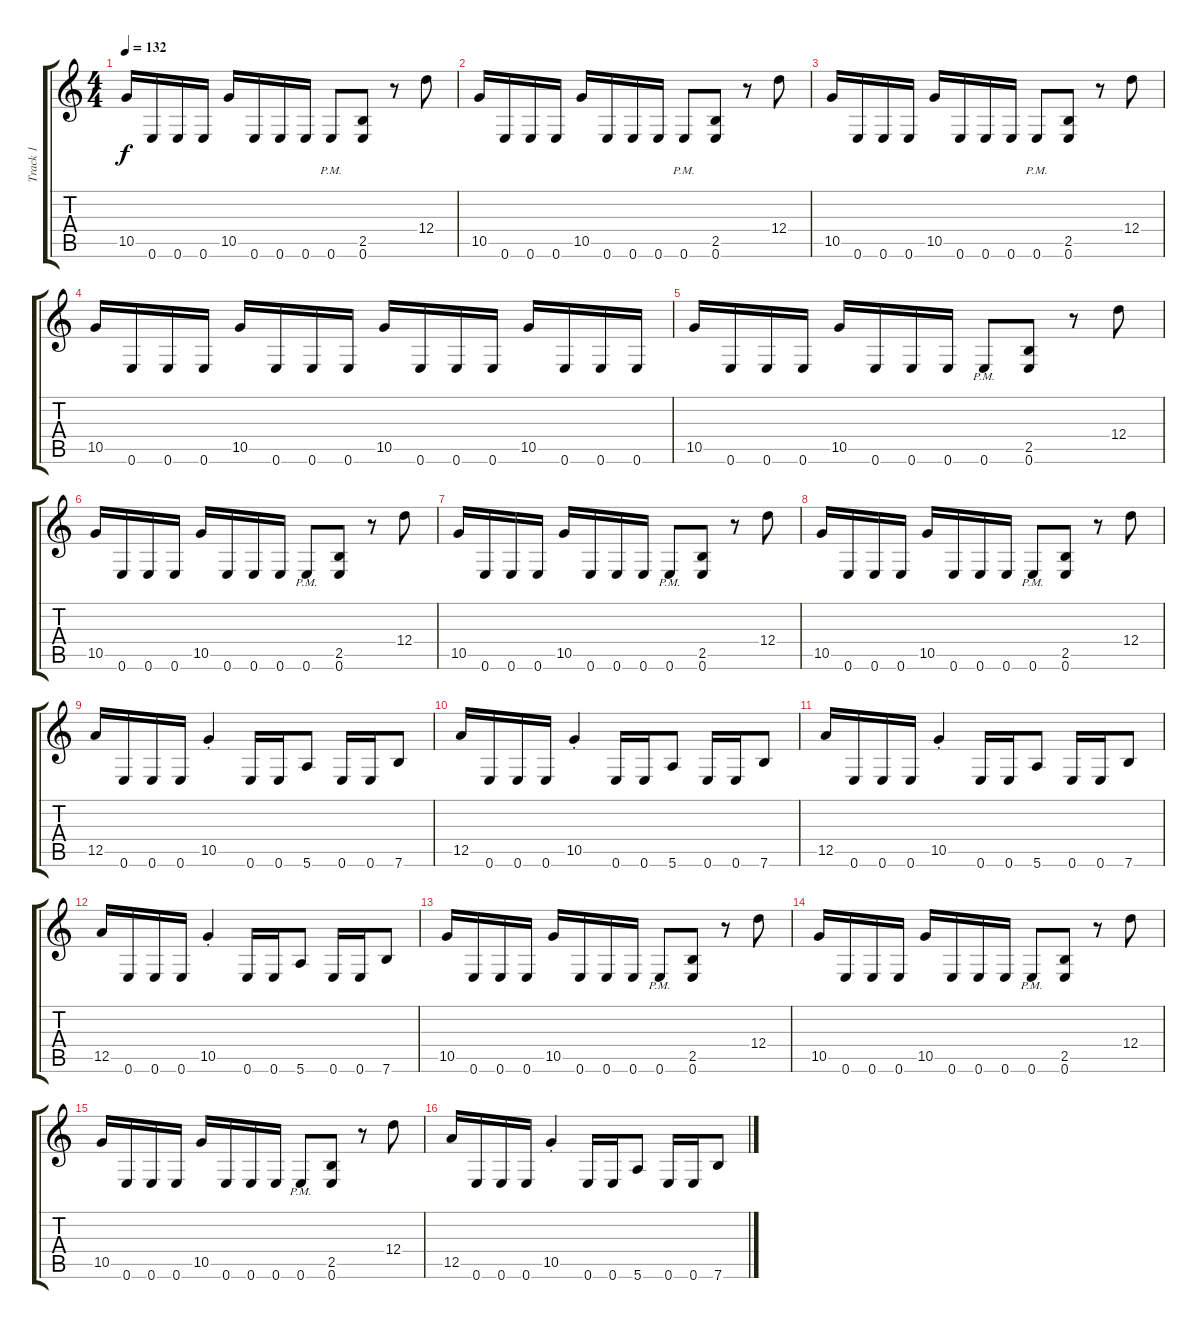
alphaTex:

\track ("Track 1" "Track 1") {instrument distortionguitar}
\staff {score tabs}
\tuning (E4 B3 G3 D3 A2 E2) {hide}
\ts (4 4)
\tempo 132
\clef g2
\ks c
10.5.16{dy f instrument distortionguitar} 0.6.16 0.6.16 0.6.16 10.5.16 0.6.16 0.6.16 0.6.16 0.6{pm}.8 (2.5 0.6).8 r.8 12.4.8 |
10.5.16 0.6.16 0.6.16 0.6.16 10.5.16 0.6.16 0.6.16 0.6.16 0.6{pm}.8 (2.5 0.6).8 r.8 12.4.8 |
10.5.16 0.6.16 0.6.16 0.6.16 10.5.16 0.6.16 0.6.16 0.6.16 0.6{pm}.8 (2.5 0.6).8 r.8 12.4.8 |
10.5.16 0.6.16 0.6.16 0.6.16 10.5.16 0.6.16 0.6.16 0.6.16 10.5.16 0.6.16 0.6.16 0.6.16 10.5.16 0.6.16 0.6.16 0.6.16 |
10.5.16 0.6.16 0.6.16 0.6.16 10.5.16 0.6.16 0.6.16 0.6.16 0.6{pm}.8 (2.5 0.6).8 r.8 12.4.8 |
10.5.16 0.6.16 0.6.16 0.6.16 10.5.16 0.6.16 0.6.16 0.6.16 0.6{pm}.8 (2.5 0.6).8 r.8 12.4.8 |
10.5.16 0.6.16 0.6.16 0.6.16 10.5.16 0.6.16 0.6.16 0.6.16 0.6{pm}.8 (2.5 0.6).8 r.8 12.4.8 |
10.5.16 0.6.16 0.6.16 0.6.16 10.5.16 0.6.16 0.6.16 0.6.16 0.6{pm}.8 (2.5 0.6).8 r.8 12.4.8 |
12.5.16 0.6.16 0.6.16 0.6.16 10.5{st}.4 0.6.16 0.6.16 5.6.8 0.6.16 0.6.16 7.6.8 |
12.5.16 0.6.16 0.6.16 0.6.16 10.5{st}.4 0.6.16 0.6.16 5.6.8 0.6.16 0.6.16 7.6.8 |
12.5.16 0.6.16 0.6.16 0.6.16 10.5{st}.4 0.6.16 0.6.16 5.6.8 0.6.16 0.6.16 7.6.8 |
12.5.16 0.6.16 0.6.16 0.6.16 10.5{st}.4 0.6.16 0.6.16 5.6.8 0.6.16 0.6.16 7.6.8 |
10.5.16 0.6.16 0.6.16 0.6.16 10.5.16 0.6.16 0.6.16 0.6.16 0.6{pm}.8 (2.5 0.6).8 r.8 12.4.8 |
10.5.16 0.6.16 0.6.16 0.6.16 10.5.16 0.6.16 0.6.16 0.6.16 0.6{pm}.8 (2.5 0.6).8 r.8 12.4.8 |
10.5.16 0.6.16 0.6.16 0.6.16 10.5.16 0.6.16 0.6.16 0.6.16 0.6{pm}.8 (2.5 0.6).8 r.8 12.4.8 |
12.5.16 0.6.16 0.6.16 0.6.16 10.5{st}.4 0.6.16 0.6.16 5.6.8 0.6.16 0.6.16 7.6.8
